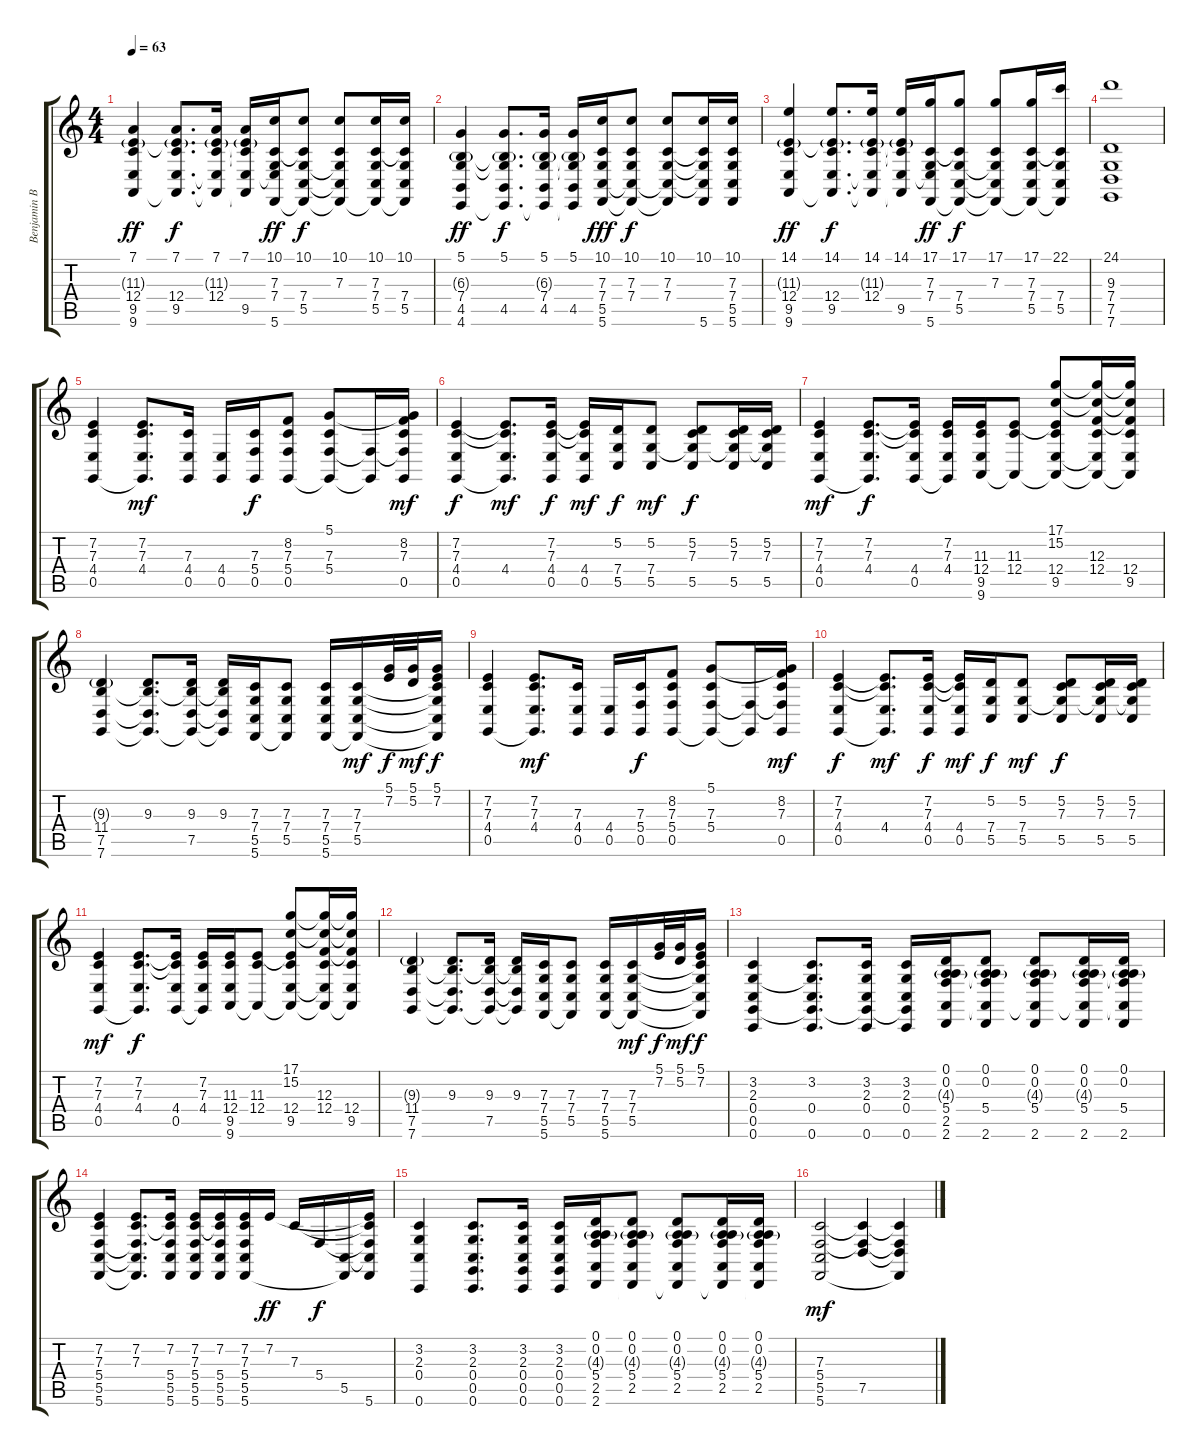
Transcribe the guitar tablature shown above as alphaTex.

\track ("Benjamin Burnley " "Benjamin B") {instrument brightacousticpiano}
\staff {score tabs}
\tuning (D4 A3 F3 C3 G2 C2) {hide}
\ts (4 4)
\tempo 63
\clef g2
\ks c
(7.1 11.3{g} 12.4 9.5 9.6).4{dy ff} (7.1 11.3{g t} 12.4 9.5 9.6{t}).8{d dy f} (7.1 11.3{g} 12.4 9.5{t} 9.6{t}).16 (7.1 11.3{g t} 12.4{t} 9.5 9.6{t}).16 (10.1 7.3 7.4 9.5{t} 5.6).16{dy ff} (10.1 7.3{t} 7.4 5.5 5.6{t}).8{dy f} (10.1 7.3 7.4{t} 5.5{t} 5.6{t}).8 (10.1 7.3 7.4 5.5 5.6{t}).16 (10.1 7.3{t} 7.4 5.5 5.6{t}).16 |
(5.1 6.3{g} 7.4 4.5 4.6).4{dy ff} (5.1 6.3{g t} 7.4{t} 4.5 4.6{t}).8{d dy f} (5.1 6.3{g} 7.4 4.5 4.6{t}).16 (5.1 6.3{g t} 7.4{t} 4.5 4.6{t}).16 (10.1 7.3 7.4 5.5 5.6).16{dy fff} (10.1 7.3 7.4 5.5{t} 5.6{t}).8{dy f} (10.1 7.3 7.4 5.5{t} 5.6{t}).8 (10.1 7.3{t} 7.4{t} 5.5{t} 5.6).16 (10.1 7.3 7.4 5.5 5.6).16 |
(14.1 11.3{g} 12.4 9.5 9.6).4{dy ff} (14.1 11.3{g t} 12.4 9.5 9.6{t}).8{d dy f} (14.1 11.3{g} 12.4 9.5{t} 9.6{t}).16 (14.1 11.3{g t} 12.4{t} 9.5 9.6{t}).16 (17.1 7.3 7.4 9.5{t} 5.6).16{dy ff} (17.1 7.3{t} 7.4 5.5 5.6{t}).8{dy f} (17.1 7.3 7.4{t} 5.5{t} 5.6{t}).8 (17.1 7.3 7.4 5.5 5.6{t}).16 (22.1 7.3{t} 7.4 5.5 5.6{t}).16 |
(24.1 9.3 7.4 7.5 7.6).1 |
(7.2 7.3 4.4 0.5).4 (7.2 7.3 4.4 0.5{t}).8{d dy mf} (7.3 4.4 0.5).16 (4.4 0.5).16 (7.3 5.4 0.5).16{dy f} (8.2 7.3 5.4 0.5).8 (5.1 7.3 5.4 0.5{t}).8 (5.4{t} 0.5{t}).16 (5.1{t} 8.2 7.3 5.4{t} 0.5).16{dy mf} |
(7.2 7.3 4.4 0.5).4{dy f} (7.2{t} 7.3{t} 4.4 0.5{t}).8{d dy mf} (7.2 7.3 4.4 0.5).16{dy f} (7.2{t} 7.3{t} 4.4 0.5).16{dy mf} (5.2 7.4 5.5).16{dy f} (5.2 7.4 5.5).8{dy mf} (5.2 7.3 7.4{t} 5.5).8{dy f} (5.2 7.3 7.4{t} 5.5).16 (5.2 7.3 7.4{t} 5.5).16 |
(7.2 7.3 4.4 0.5).4{dy mf} (7.2 7.3 4.4 0.5{t}).8{d dy f} (7.2{t} 7.3{t} 4.4 0.5).16 (7.2 7.3 4.4 0.5{t}).16 (11.3 12.4 9.5 9.6).16 (11.3 12.4 9.6{t}).8 (17.1 15.2 11.3{t} 12.4 9.5 9.6{t}).8 (17.1{t} 15.2{t} 12.3 12.4 9.5{t} 9.6{t}).16 (17.1{t} 15.2{t} 12.3{t} 12.4 9.5 9.6{t}).16 |
(9.3{g} 11.4 7.5 7.6).4 (9.3 11.4{t} 7.5{t} 7.6{t}).8{d} (9.3 11.4{t} 7.5 7.6{t}).16 (9.3 11.4{t} 7.5{t} 7.6{t}).16 (7.3 7.4 5.5 5.6).16 (7.3 7.4 5.5 5.6{t}).8 (7.3 7.4 5.5 5.6).16 (7.3 7.4 5.5 5.6{t}).16{dy mf} (5.1 7.2).32{dy f} (5.1 5.2).32{dy mf} (5.1 7.2 7.3{t} 7.4{t} 5.5{t} 5.6{t}).16{dy f} |
(7.2 7.3 4.4 0.5).4 (7.2 7.3 4.4 0.5{t}).8{d dy mf} (7.3 4.4 0.5).16 (4.4 0.5).16 (7.3 5.4 0.5).16{dy f} (8.2 7.3 5.4 0.5).8 (5.1 7.3 5.4 0.5{t}).8 (5.4{t} 0.5{t}).16 (5.1{t} 8.2 7.3 5.4{t} 0.5).16{dy mf} |
(7.2 7.3 4.4 0.5).4{dy f} (7.2{t} 7.3{t} 4.4 0.5{t}).8{d dy mf} (7.2 7.3 4.4 0.5).16{dy f} (7.2{t} 7.3{t} 4.4 0.5).16{dy mf} (5.2 7.4 5.5).16{dy f} (5.2 7.4 5.5).8{dy mf} (5.2 7.3 7.4{t} 5.5).8{dy f} (5.2 7.3 7.4{t} 5.5).16 (5.2 7.3 7.4{t} 5.5).16 |
(7.2 7.3 4.4 0.5).4{dy mf} (7.2 7.3 4.4 0.5{t}).8{d dy f} (7.2{t} 7.3{t} 4.4 0.5).16 (7.2 7.3 4.4 0.5{t}).16 (11.3 12.4 9.5 9.6).16 (11.3 12.4 9.6{t}).8 (17.1 15.2 11.3{t} 12.4 9.5 9.6{t}).8 (17.1{t} 15.2{t} 12.3 12.4 9.5{t} 9.6{t}).16 (17.1{t} 15.2{t} 12.3{t} 12.4 9.5 9.6{t}).16 |
(9.3{g} 11.4 7.5 7.6).4 (9.3 11.4{t} 7.5{t} 7.6{t}).8{d} (9.3 11.4{t} 7.5 7.6{t}).16 (9.3 11.4{t} 7.5{t} 7.6{t}).16 (7.3 7.4 5.5 5.6).16 (7.3 7.4 5.5 5.6{t}).8 (7.3 7.4 5.5 5.6).16 (7.3 7.4 5.5 5.6{t}).16{dy mf} (5.1 7.2).32{dy f} (5.1 5.2).32{dy mf} (5.1 7.2 7.3{t} 7.4{t} 5.5{t} 5.6{t}).16{dy f} |
(3.2 2.3 0.4 0.5 0.6).4 (3.2 2.3{t} 0.4 0.5{t} 0.6).8{d} (3.2 2.3 0.4 0.5{t} 0.6).16 (3.2 2.3 0.4 0.5{t} 0.6).16 (0.1 0.2 4.3{g} 5.4 2.5 2.6).16 (0.1 0.2 4.3{g t} 5.4 2.5{t} 2.6).8 (0.1 0.2 4.3{g} 5.4 2.5{t} 2.6).8 (0.1 0.2 4.3{g} 5.4 2.5{t} 2.6).16 (0.1 0.2 4.3{g t} 5.4 2.5{t} 2.6).16 |
(7.2 7.3 5.4 5.5 5.6).4 (7.2 7.3 5.4{t} 5.5{t} 5.6{t}).8{d} (7.2 7.3{t} 5.4 5.5 5.6).16 (7.2 7.3 5.4 5.5 5.6).16 (7.2 7.3{t} 5.4 5.5 5.6).16 (7.2 7.3 5.4 5.5 5.6).16 7.2.16{dy ff} 7.3.16 5.4.16{dy f} (5.5 5.6{t}).16 (7.2{t} 7.3{t} 5.4{t} 5.5{t} 5.6).16 |
(3.2 2.3 0.4 0.6).4 (3.2 2.3 0.4 0.5 0.6).8{d} (3.2 2.3 0.4 0.5 0.6).16 (3.2 2.3 0.4 0.5 0.6).16 (0.1 0.2 4.3{g} 5.4 2.5 2.6).16 (0.1 0.2 4.3{g} 5.4 2.5 2.6{t}).8 (0.1 0.2 4.3{g} 5.4 2.5 2.6{t}).8 (0.1 0.2 4.3{g} 5.4 2.5 2.6{t}).16 (0.1 0.2 4.3{g} 5.4 2.5 2.6{t}).16 |
(7.3 5.4 5.5 5.6).2{dy mf} (7.3{t} 5.4{t} 7.5).4 (7.3{t} 5.4{t} 7.5{t} 5.6{t}).4
